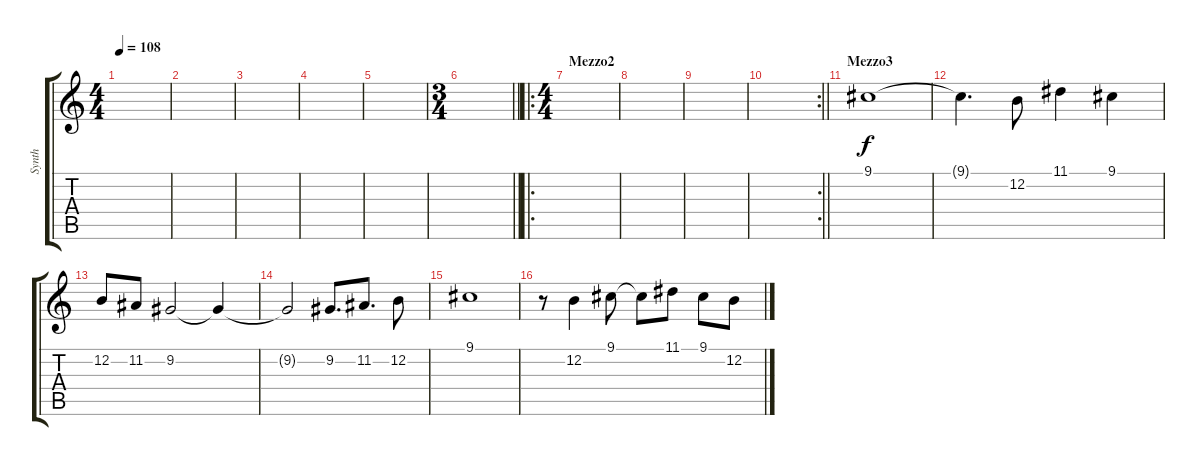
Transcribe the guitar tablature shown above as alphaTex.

\track ("Synth" "Synth") {instrument lead1square}
\staff {score tabs}
\tuning (E4 B3 G3 D3 A2 E2) {hide}
\ts (4 4)
\tempo 108
\clef g2
\ks c
|
|
|
|
|
\ts (3 4)
\barLineRight lightlight
|
\ro
\ts (4 4)
\section ("" "Mezzo2")
|
|
|
\rc 2
\barLineRight lightlight
|
\section ("" "Mezzo3")
9.1.1 |
9.1{t}.4{d} 12.2.8 11.1.4 9.1.4 |
12.2.8 11.2.8 9.2.2 9.2{t}.4 |
9.2{t}.2 9.2.8{d} 11.2.8{d} 12.2.8 |
9.1.1 |
r.8 12.2.4 9.1.8 9.1{t}.8 11.1.8 9.1.8 12.2.8
